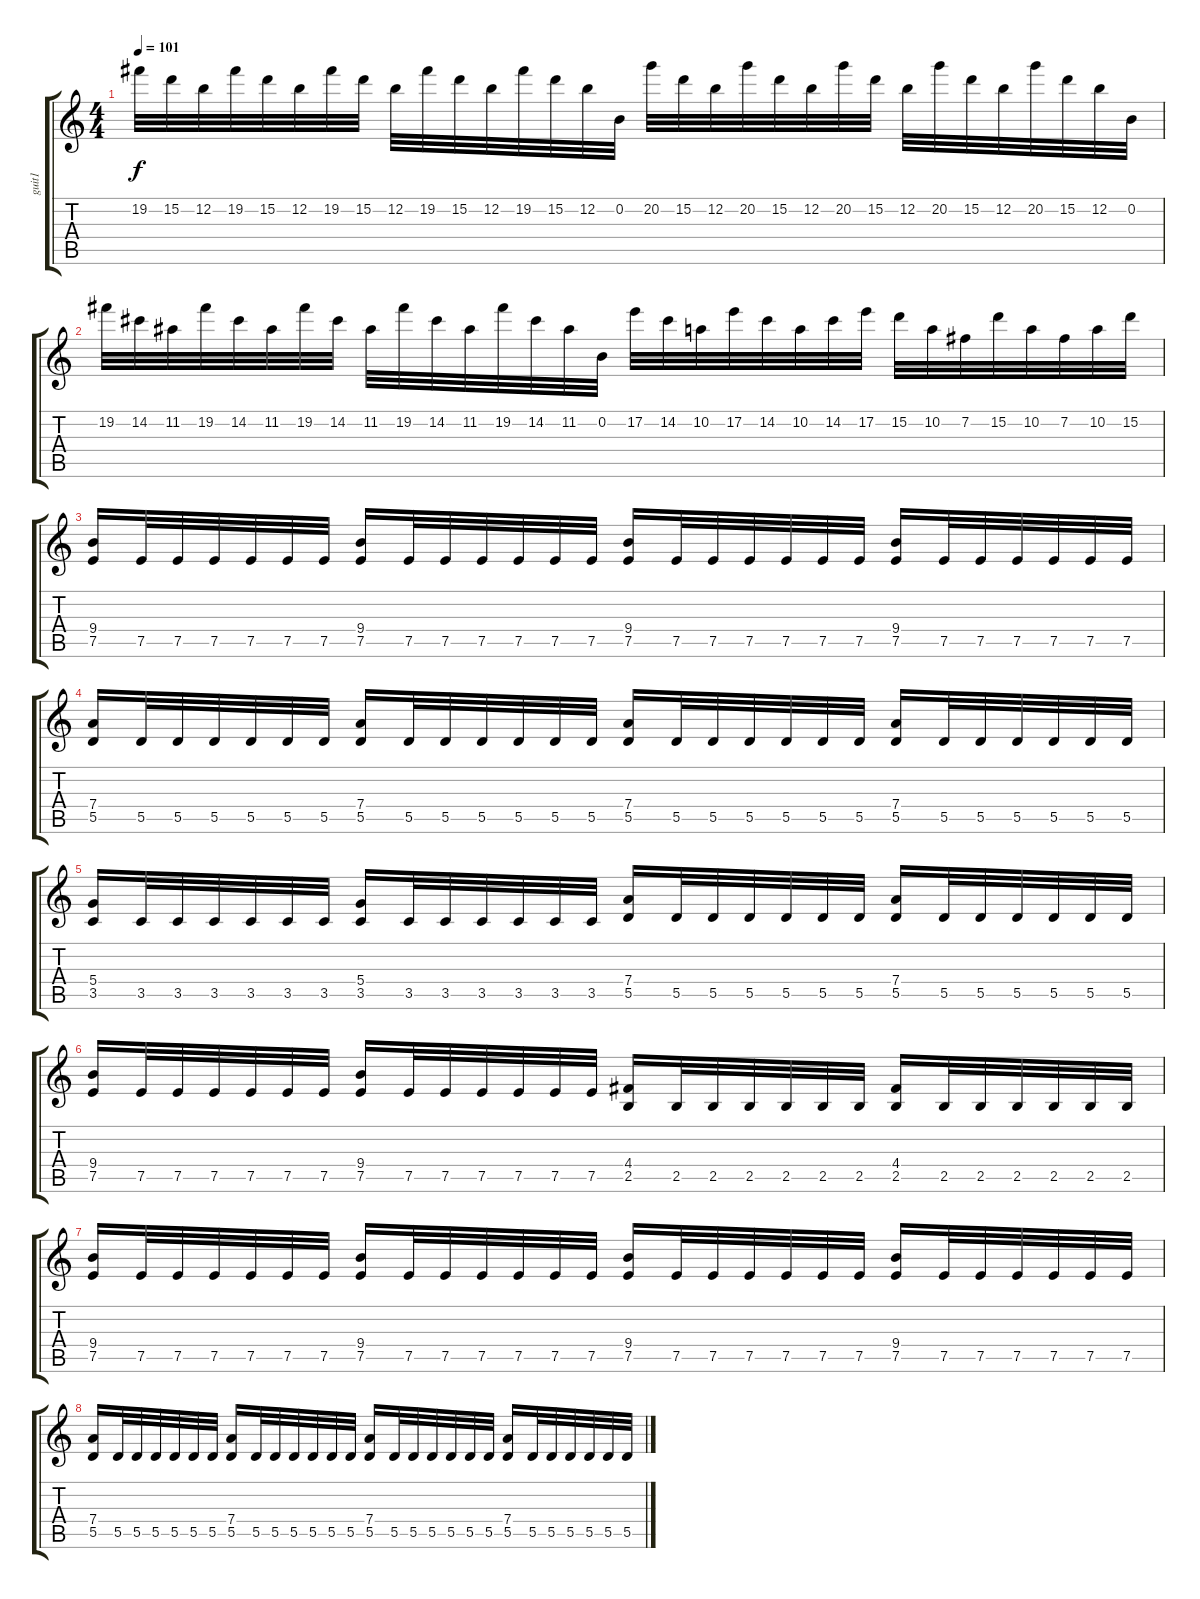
\track ("guit1" "guit1") {instrument acousticguitarsteel}
\staff {score tabs}
\tuning (E4 B3 G3 D3 A2 E2) {hide}
\ts (4 4)
\tempo 101
\clef g2
\ks c
19.2.32{dy f} 15.2.32 12.2.32 19.2.32 15.2.32 12.2.32 19.2.32 15.2.32 12.2.32 19.2.32 15.2.32 12.2.32 19.2.32 15.2.32 12.2.32 0.2.32 20.2.32 15.2.32 12.2.32 20.2.32 15.2.32 12.2.32 20.2.32 15.2.32 12.2.32 20.2.32 15.2.32 12.2.32 20.2.32 15.2.32 12.2.32 0.2.32 |
19.2.32 14.2.32 11.2.32 19.2.32 14.2.32 11.2.32 19.2.32 14.2.32 11.2.32 19.2.32 14.2.32 11.2.32 19.2.32 14.2.32 11.2.32 0.2.32 17.2.32 14.2.32 10.2.32 17.2.32 14.2.32 10.2.32 14.2.32 17.2.32 15.2.32 10.2.32 7.2.32 15.2.32 10.2.32 7.2.32 10.2.32 15.2.32 |
(9.4 7.5).16 7.5.32 7.5.32 7.5.32 7.5.32 7.5.32 7.5.32 (9.4 7.5).16 7.5.32 7.5.32 7.5.32 7.5.32 7.5.32 7.5.32 (9.4 7.5).16 7.5.32 7.5.32 7.5.32 7.5.32 7.5.32 7.5.32 (9.4 7.5).16 7.5.32 7.5.32 7.5.32 7.5.32 7.5.32 7.5.32 |
(7.4 5.5).16 5.5.32 5.5.32 5.5.32 5.5.32 5.5.32 5.5.32 (7.4 5.5).16 5.5.32 5.5.32 5.5.32 5.5.32 5.5.32 5.5.32 (7.4 5.5).16 5.5.32 5.5.32 5.5.32 5.5.32 5.5.32 5.5.32 (7.4 5.5).16 5.5.32 5.5.32 5.5.32 5.5.32 5.5.32 5.5.32 |
(5.4 3.5).16 3.5.32 3.5.32 3.5.32 3.5.32 3.5.32 3.5.32 (5.4 3.5).16 3.5.32 3.5.32 3.5.32 3.5.32 3.5.32 3.5.32 (7.4 5.5).16 5.5.32 5.5.32 5.5.32 5.5.32 5.5.32 5.5.32 (7.4 5.5).16 5.5.32 5.5.32 5.5.32 5.5.32 5.5.32 5.5.32 |
(9.4 7.5).16 7.5.32 7.5.32 7.5.32 7.5.32 7.5.32 7.5.32 (9.4 7.5).16 7.5.32 7.5.32 7.5.32 7.5.32 7.5.32 7.5.32 (4.4 2.5).16 2.5.32 2.5.32 2.5.32 2.5.32 2.5.32 2.5.32 (4.4 2.5).16 2.5.32 2.5.32 2.5.32 2.5.32 2.5.32 2.5.32 |
(9.4 7.5).16 7.5.32 7.5.32 7.5.32 7.5.32 7.5.32 7.5.32 (9.4 7.5).16 7.5.32 7.5.32 7.5.32 7.5.32 7.5.32 7.5.32 (9.4 7.5).16 7.5.32 7.5.32 7.5.32 7.5.32 7.5.32 7.5.32 (9.4 7.5).16 7.5.32 7.5.32 7.5.32 7.5.32 7.5.32 7.5.32 |
(7.4 5.5).16 5.5.32 5.5.32 5.5.32 5.5.32 5.5.32 5.5.32 (7.4 5.5).16 5.5.32 5.5.32 5.5.32 5.5.32 5.5.32 5.5.32 (7.4 5.5).16 5.5.32 5.5.32 5.5.32 5.5.32 5.5.32 5.5.32 (7.4 5.5).16 5.5.32 5.5.32 5.5.32 5.5.32 5.5.32 5.5.32
